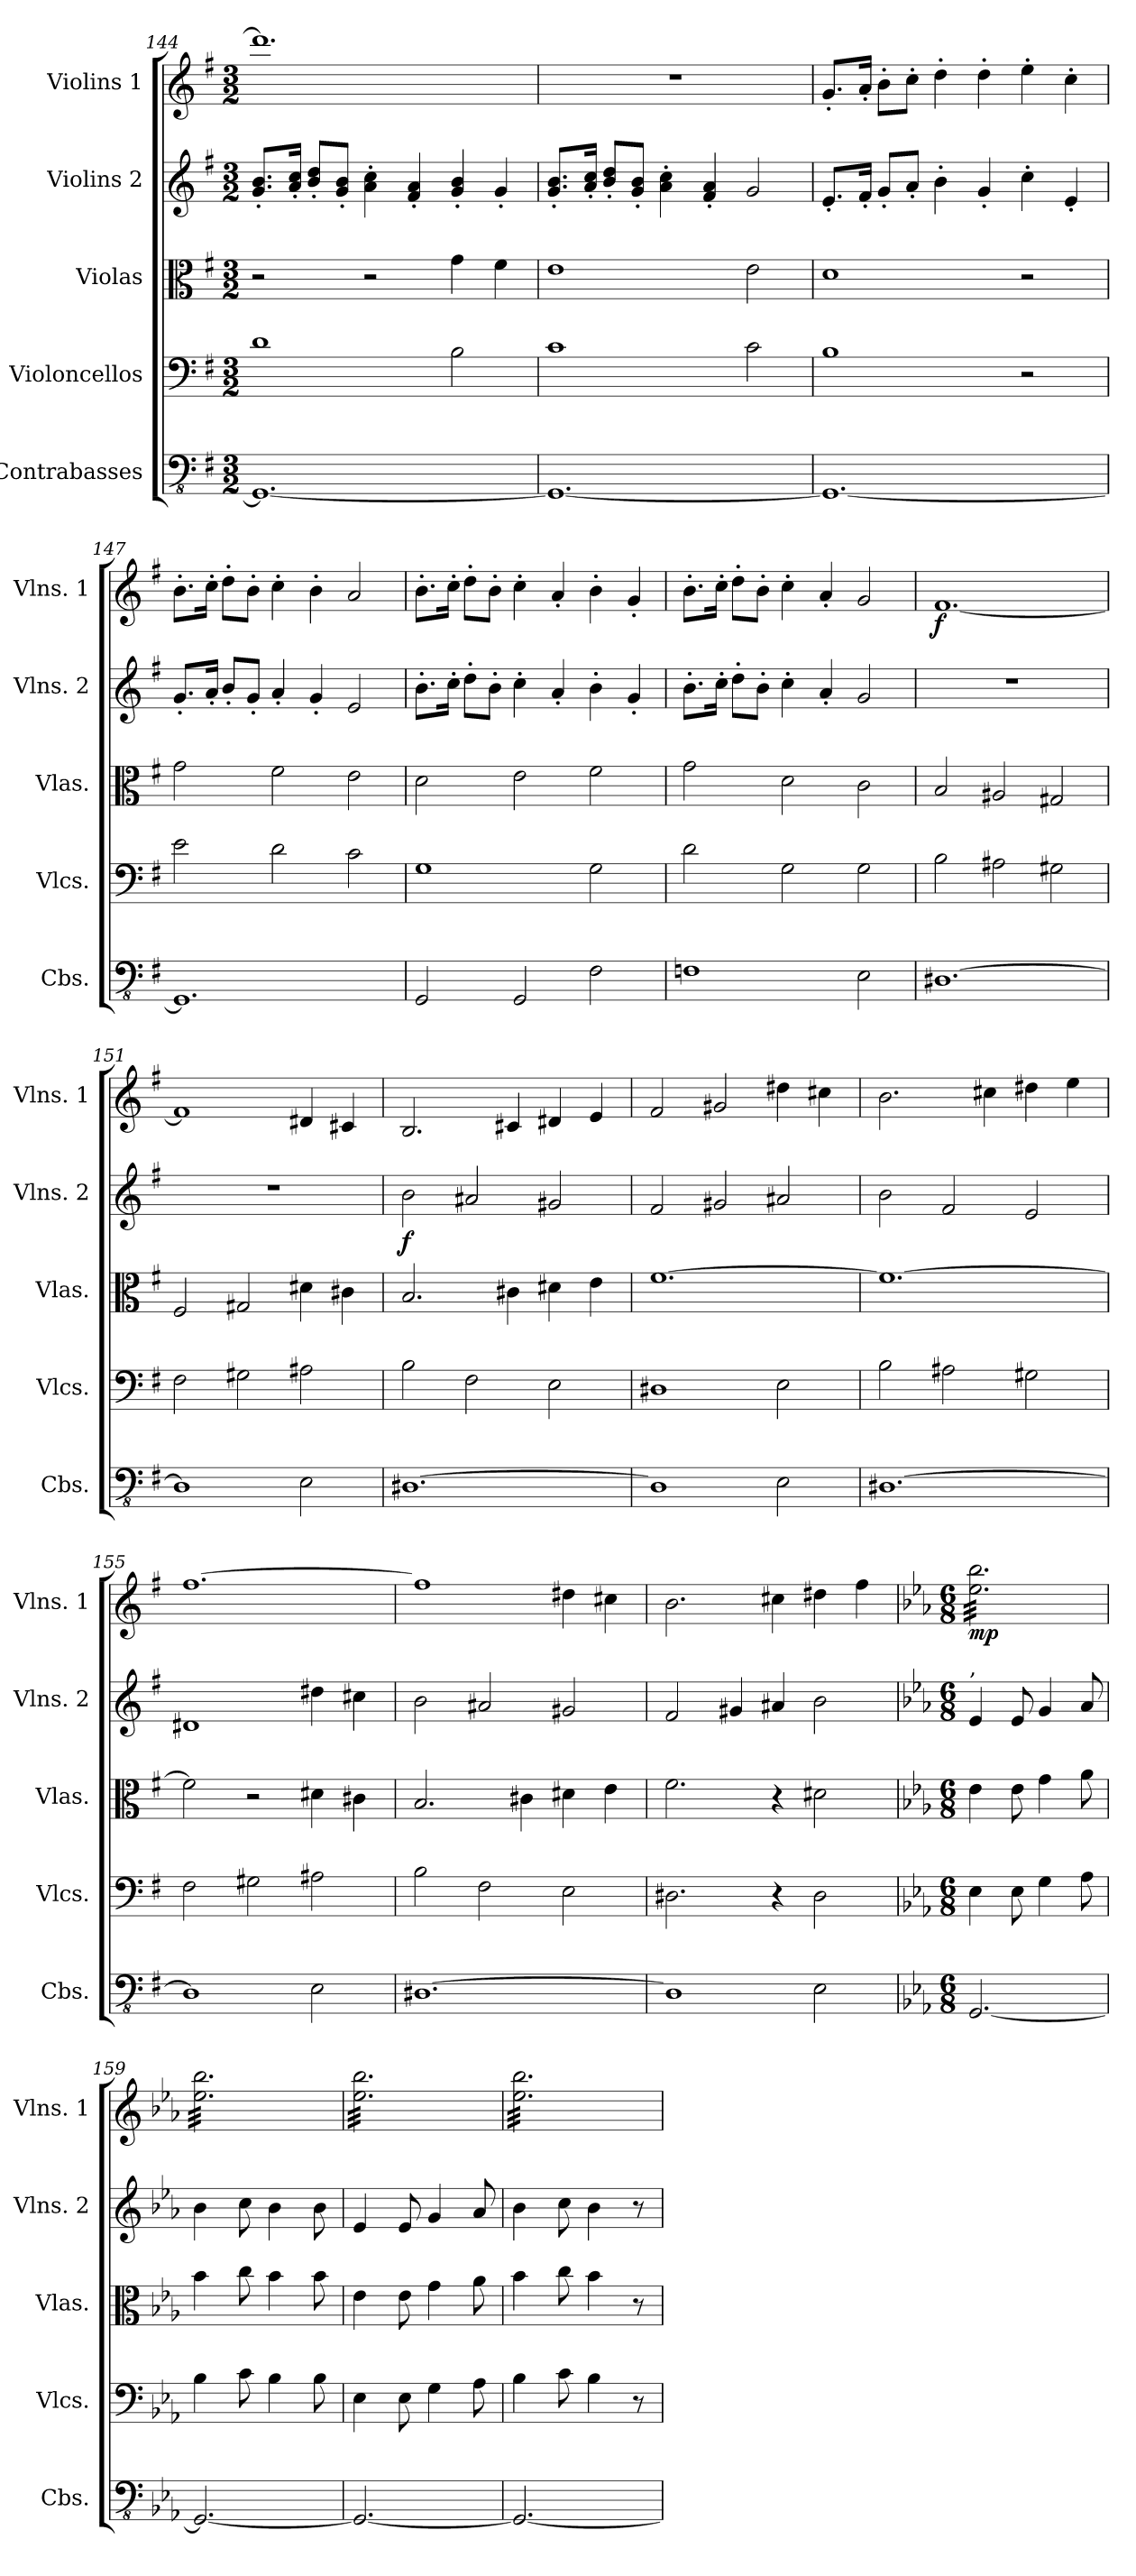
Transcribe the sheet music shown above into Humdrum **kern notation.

**kern	**kern	**kern	**kern	**dynam	**kern	**dynam
*part5	*part4	*part3	*part2	*part2	*part1	*part1
*staff5	*staff4	*staff3	*staff2	*staff2	*staff1	*staff1
*I"Contrabasses	*I"Violoncellos	*I"Violas	*I"Violins 2	*	*I"Violins 1	*
*I'Cbs.	*I'Vlcs.	*I'Vlas.	*I'Vlns. 2	*	*I'Vlns. 1	*
!!LO:PB:g=z
*clefFv4	*clefF4	*clefC3	*clefG2	*	*clefG2	*
*k[f#]	*k[f#]	*k[f#]	*k[f#]	*	*k[f#]	*
*G:	*G:	*G:	*G:	*	*G:	*
*M3/2	*M3/2	*M3/2	*M3/2	*	*M3/2	*
=144	=144	=144	=144	=144	=144	=144
1.GGG_	1d	2r	8.g/' 8.b/'L	.	1.ddd]	.
.	.	.	16a/' 16cc/'Jk	.	.	.
.	.	.	8b/' 8dd/'L	.	.	.
.	.	.	8g/' 8b/'J	.	.	.
.	.	2r	4a\' 4cc\'	.	.	.
.	.	.	4f#/' 4a/'	.	.	.
.	2B\	4g\	4g/' 4b/'	.	.	.
.	.	4f#\	4g'/	.	.	.
=145	=145	=145	=145	=145	=145	=145
1.GGG_	1c	1e	8.g/' 8.b/'L	.	1.r	.
.	.	.	16a/' 16cc/'Jk	.	.	.
.	.	.	8b/' 8dd/'L	.	.	.
.	.	.	8g/' 8b/'J	.	.	.
.	.	.	4a\' 4cc\'	.	.	.
.	.	.	4f#/' 4a/'	.	.	.
.	2c\	2e\	2g/	.	.	.
=146	=146	=146	=146	=146	=146	=146
1.GGG_	1B	1d	8.e'/L	.	8.g'/L	.
.	.	.	16f#'/Jk	.	16a'/Jk	.
.	.	.	8g'/L	.	8b'\L	.
.	.	.	8a'/J	.	8cc'\J	.
.	.	.	4b'\	.	4dd'\	.
.	.	.	4g'/	.	4dd'\	.
.	2r	2r	4cc'\	.	4ee'\	.
.	.	.	4e'/	.	4cc'\	.
=147	=147	=147	=147	=147	=147	=147
1.GGG]	2e\	2g\	8.g'/L	.	8.b'\L	.
.	.	.	16a'/Jk	.	16cc'\Jk	.
.	.	.	8b'/L	.	8dd'\L	.
.	.	.	8g'/J	.	8b'\J	.
.	2d\	2f#\	4a'/	.	4cc'\	.
.	.	.	4g'/	.	4b'\	.
.	2c\	2e\	2e/	.	2a/	.
!!LO:PB:g=z
=148	=148	=148	=148	=148	=148	=148
2GGG/	1G	2d\	8.b'\L	.	8.b'\L	.
.	.	.	16cc'\Jk	.	16cc'\Jk	.
.	.	.	8dd'\L	.	8dd'\L	.
.	.	.	8b'\J	.	8b'\J	.
2GGG/	.	2e\	4cc'\	.	4cc'\	.
.	.	.	4a'/	.	4a'/	.
2FF#\	2G\	2f#\	4b'\	.	4b'\	.
.	.	.	4g'/	.	4g'/	.
!!LO:PB:g=z
=149	=149	=149	=149	=149	=149	=149
1FFn	2d\	2g\	8.b'\L	.	8.b'\L	.
.	.	.	16cc'\Jk	.	16cc'\Jk	.
.	.	.	8dd'\L	.	8dd'\L	.
.	.	.	8b'\J	.	8b'\J	.
.	2G\	2d\	4cc'\	.	4cc'\	.
.	.	.	4a'/	.	4a'/	.
2EE\	2G\	2c\	2g/	.	2g/	.
=150	=150	=150	=150	=150	=150	=150
!	!	!	!	!	!	!LO:DY:b
[1.DD#X	2B\	2B/	1.r	.	[1.f#	f
.	2A#X\	2A#X/	.	.	.	.
.	2G#X\	2G#X/	.	.	.	.
=151	=151	=151	=151	=151	=151	=151
1DD#]	2F#\	2F#/	1.r	.	1f#]	.
.	2G#X\	2G#X/	.	.	.	.
2EE\	2A#X\	4d#X\	.	.	4d#X/	.
.	.	4c#X\	.	.	4c#X/	.
=152	=152	=152	=152	=152	=152	=152
!	!	!	!	!LO:DY:b	!	!
[1.DD#X	2B\	2.B/	2b\	f	2.B/	.
.	2F#\	.	2a#X/	.	.	.
.	.	4c#X\	.	.	4c#X/	.
.	2E\	4d#X\	2g#X/	.	4d#X/	.
.	.	4e\	.	.	4e/	.
!!LO:PB:g=z
=153	=153	=153	=153	=153	=153	=153
1DD#]	1D#X	[1.f#	2f#/	.	2f#/	.
.	.	.	2g#X/	.	2g#X/	.
2EE\	2E\	.	2a#X/	.	4dd#X\	.
.	.	.	.	.	4cc#X\	.
=154	=154	=154	=154	=154	=154	=154
[1.DD#X	2B\	1.f#_	2b\	.	2.b\	.
.	2A#X\	.	2f#/	.	.	.
.	.	.	.	.	4cc#X\	.
.	2G#X\	.	2e/	.	4dd#X\	.
.	.	.	.	.	4ee\	.
=155	=155	=155	=155	=155	=155	=155
1DD#]	2F#\	2f#\]	1d#X	.	[1.ff#	.
.	2G#X\	2r	.	.	.	.
2EE\	2A#X\	4d#X\	4dd#X\	.	.	.
.	.	4c#X\	4cc#X\	.	.	.
=156	=156	=156	=156	=156	=156	=156
[1.DD#X	2B\	2.B/	2b\	.	1ff#]	.
.	2F#\	.	2a#X/	.	.	.
.	.	4c#X\	.	.	.	.
.	2E\	4d#X\	2g#X/	.	4dd#X\	.
.	.	4e\	.	.	4cc#X\	.
=157	=157	=157	=157	=157	=157	=157
1DD#]	2.D#X\	2.f#\	2f#/	.	2.b\	.
.	.	.	4g#X/	.	.	.
.	4r	4r	4a#X/	.	4cc#X\	.
2EE\	2D#\	2d#X\	2b\	.	4dd#X\	.
.	.	.	.	.	4ff#\	.
!!LO:PB:g=z
=158	=158	=158	=158	=158	=158	=158
*k[b-e-a-]	*k[b-e-a-]	*k[b-e-a-]	*k[b-e-a-]	*	*k[b-e-a-]	*
*E-:	*E-:	*E-:	*E-:	*	*E-:	*
*M6/8	*M6/8	*M6/8	*M6/8	*	*M6/8	*
!	!	!	!	!	!LO:TX:a:t=Allegretto	!
!	!	!	!LO:TX:a:t=,	!	!	!
!	!	!	!	!	!	!LO:DY:b
*	*	*	*	*	*tremolo	*
[2.GGG/	4E-\	4e-\	4e-/	.	32ee-\ 32bb-\LLL	mp
.	.	.	.	.	32ee-\ 32bb-\	.
.	.	.	.	.	32ee-\ 32bb-\	.
.	.	.	.	.	32ee-\ 32bb-\	.
.	.	.	.	.	32ee-\ 32bb-\	.
.	.	.	.	.	32ee-\ 32bb-\	.
.	.	.	.	.	32ee-\ 32bb-\	.
.	.	.	.	.	32ee-\ 32bb-\	.
.	8E-\	8e-\	8e-/	.	32ee-\ 32bb-\	.
.	.	.	.	.	32ee-\ 32bb-\	.
.	.	.	.	.	32ee-\ 32bb-\	.
.	.	.	.	.	32ee-\ 32bb-\	.
.	4G\	4g\	4g/	.	32ee-\ 32bb-\	.
.	.	.	.	.	32ee-\ 32bb-\	.
.	.	.	.	.	32ee-\ 32bb-\	.
.	.	.	.	.	32ee-\ 32bb-\	.
.	.	.	.	.	32ee-\ 32bb-\	.
.	.	.	.	.	32ee-\ 32bb-\	.
.	.	.	.	.	32ee-\ 32bb-\	.
.	.	.	.	.	32ee-\ 32bb-\	.
.	8A-\	8a-\	8a-/	.	32ee-\ 32bb-\	.
.	.	.	.	.	32ee-\ 32bb-\	.
.	.	.	.	.	32ee-\ 32bb-\	.
.	.	.	.	.	32ee-\ 32bb-\JJJ	.
!!LO:PB:g=z
=159	=159	=159	=159	=159	=159	=159
2.GGG/_	4B-\	4b-\	4b-\	.	32ee-\ 32bb-\LLL	.
.	.	.	.	.	32ee-\ 32bb-\	.
.	.	.	.	.	32ee-\ 32bb-\	.
.	.	.	.	.	32ee-\ 32bb-\	.
.	.	.	.	.	32ee-\ 32bb-\	.
.	.	.	.	.	32ee-\ 32bb-\	.
.	.	.	.	.	32ee-\ 32bb-\	.
.	.	.	.	.	32ee-\ 32bb-\	.
.	8c\	8cc\	8cc\	.	32ee-\ 32bb-\	.
.	.	.	.	.	32ee-\ 32bb-\	.
.	.	.	.	.	32ee-\ 32bb-\	.
.	.	.	.	.	32ee-\ 32bb-\	.
.	4B-\	4b-\	4b-\	.	32ee-\ 32bb-\	.
.	.	.	.	.	32ee-\ 32bb-\	.
.	.	.	.	.	32ee-\ 32bb-\	.
.	.	.	.	.	32ee-\ 32bb-\	.
.	.	.	.	.	32ee-\ 32bb-\	.
.	.	.	.	.	32ee-\ 32bb-\	.
.	.	.	.	.	32ee-\ 32bb-\	.
.	.	.	.	.	32ee-\ 32bb-\	.
.	8B-\	8b-\	8b-\	.	32ee-\ 32bb-\	.
.	.	.	.	.	32ee-\ 32bb-\	.
.	.	.	.	.	32ee-\ 32bb-\	.
.	.	.	.	.	32ee-\ 32bb-\JJJ	.
=160	=160	=160	=160	=160	=160	=160
2.GGG/_	4E-\	4e-\	4e-/	.	32ee-\ 32bb-\LLL	.
.	.	.	.	.	32ee-\ 32bb-\	.
.	.	.	.	.	32ee-\ 32bb-\	.
.	.	.	.	.	32ee-\ 32bb-\	.
.	.	.	.	.	32ee-\ 32bb-\	.
.	.	.	.	.	32ee-\ 32bb-\	.
.	.	.	.	.	32ee-\ 32bb-\	.
.	.	.	.	.	32ee-\ 32bb-\	.
.	8E-\	8e-\	8e-/	.	32ee-\ 32bb-\	.
.	.	.	.	.	32ee-\ 32bb-\	.
.	.	.	.	.	32ee-\ 32bb-\	.
.	.	.	.	.	32ee-\ 32bb-\	.
.	4G\	4g\	4g/	.	32ee-\ 32bb-\	.
.	.	.	.	.	32ee-\ 32bb-\	.
.	.	.	.	.	32ee-\ 32bb-\	.
.	.	.	.	.	32ee-\ 32bb-\	.
.	.	.	.	.	32ee-\ 32bb-\	.
.	.	.	.	.	32ee-\ 32bb-\	.
.	.	.	.	.	32ee-\ 32bb-\	.
.	.	.	.	.	32ee-\ 32bb-\	.
.	8A-\	8a-\	8a-/	.	32ee-\ 32bb-\	.
.	.	.	.	.	32ee-\ 32bb-\	.
.	.	.	.	.	32ee-\ 32bb-\	.
.	.	.	.	.	32ee-\ 32bb-\JJJ	.
=161	=161	=161	=161	=161	=161	=161
2.GGG/_	4B-\	4b-\	4b-\	.	32ee-\ 32bb-\LLL	.
.	.	.	.	.	32ee-\ 32bb-\	.
.	.	.	.	.	32ee-\ 32bb-\	.
.	.	.	.	.	32ee-\ 32bb-\	.
.	.	.	.	.	32ee-\ 32bb-\	.
.	.	.	.	.	32ee-\ 32bb-\	.
.	.	.	.	.	32ee-\ 32bb-\	.
.	.	.	.	.	32ee-\ 32bb-\	.
.	8c\	8cc\	8cc\	.	32ee-\ 32bb-\	.
.	.	.	.	.	32ee-\ 32bb-\	.
.	.	.	.	.	32ee-\ 32bb-\	.
.	.	.	.	.	32ee-\ 32bb-\	.
.	4B-\	4b-\	4b-\	.	32ee-\ 32bb-\	.
.	.	.	.	.	32ee-\ 32bb-\	.
.	.	.	.	.	32ee-\ 32bb-\	.
.	.	.	.	.	32ee-\ 32bb-\	.
.	.	.	.	.	32ee-\ 32bb-\	.
.	.	.	.	.	32ee-\ 32bb-\	.
.	.	.	.	.	32ee-\ 32bb-\	.
.	.	.	.	.	32ee-\ 32bb-\	.
.	8r	8r	8r	.	32ee-\ 32bb-\	.
.	.	.	.	.	32ee-\ 32bb-\	.
.	.	.	.	.	32ee-\ 32bb-\	.
.	.	.	.	.	32ee-\ 32bb-\JJJ	.
*	*	*	*	*	*Xtremolo	*
=	=	=	=	=	=	=
*-	*-	*-	*-	*-	*-	*-
